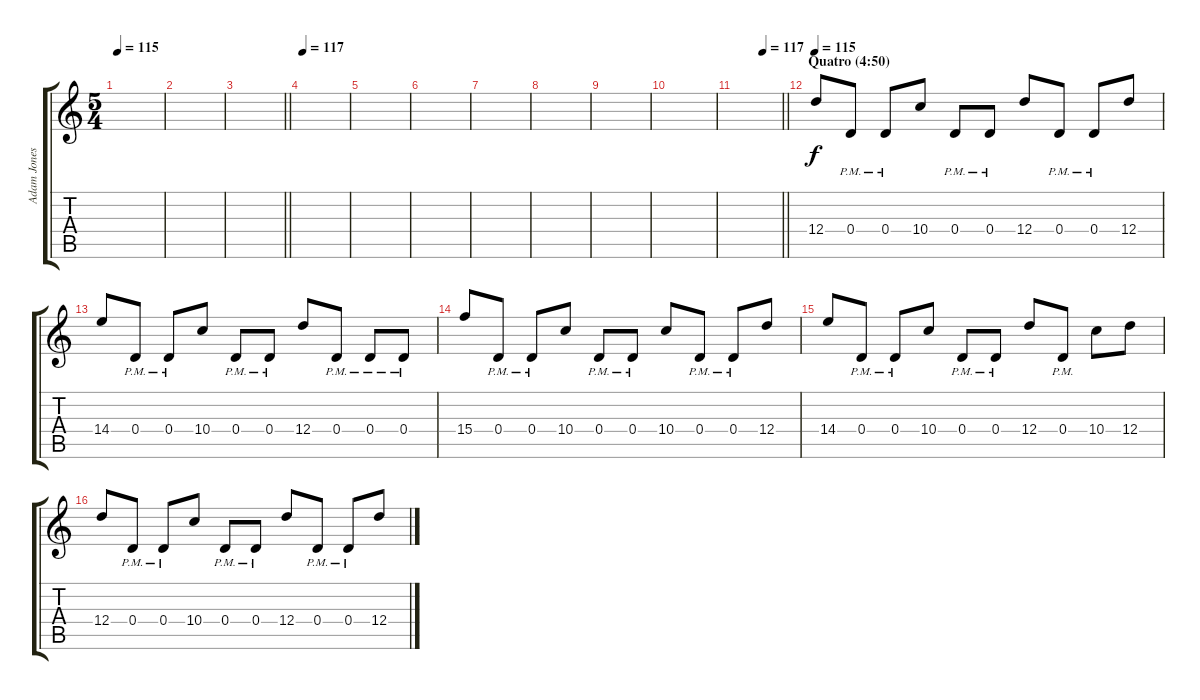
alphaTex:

\track ("Adam Jones" "Adam Jones") {instrument distortionguitar}
\staff {score tabs}
\tuning (E4 B3 G3 D3 A2 D2) {hide}
\ts (5 4)
\tempo 115
\clef g2
\ks c
|
|
\barLineRight lightlight
|
\tempo 117
|
|
|
|
|
|
|
\tempo (117 0.6)
\barLineRight lightlight
|
\section ("" "Quatro (4:50)")
\tempo 115
12.4.8 0.4{pm}.8 0.4{pm}.8 10.4.8 0.4{pm}.8 0.4{pm}.8 12.4.8 0.4{pm}.8 0.4{pm}.8 12.4.8 |
14.4.8 0.4{pm}.8 0.4{pm}.8 10.4.8 0.4{pm}.8 0.4{pm}.8 12.4.8 0.4{pm}.8 0.4{pm}.8 0.4{pm}.8 |
15.4.8 0.4{pm}.8 0.4{pm}.8 10.4.8 0.4{pm}.8 0.4{pm}.8 10.4.8 0.4{pm}.8 0.4{pm}.8 12.4.8 |
14.4.8 0.4{pm}.8 0.4{pm}.8 10.4.8 0.4{pm}.8 0.4{pm}.8 12.4.8 0.4{pm}.8 10.4.8 12.4.8 |
12.4.8 0.4{pm}.8 0.4{pm}.8 10.4.8 0.4{pm}.8 0.4{pm}.8 12.4.8 0.4{pm}.8 0.4{pm}.8 12.4.8
